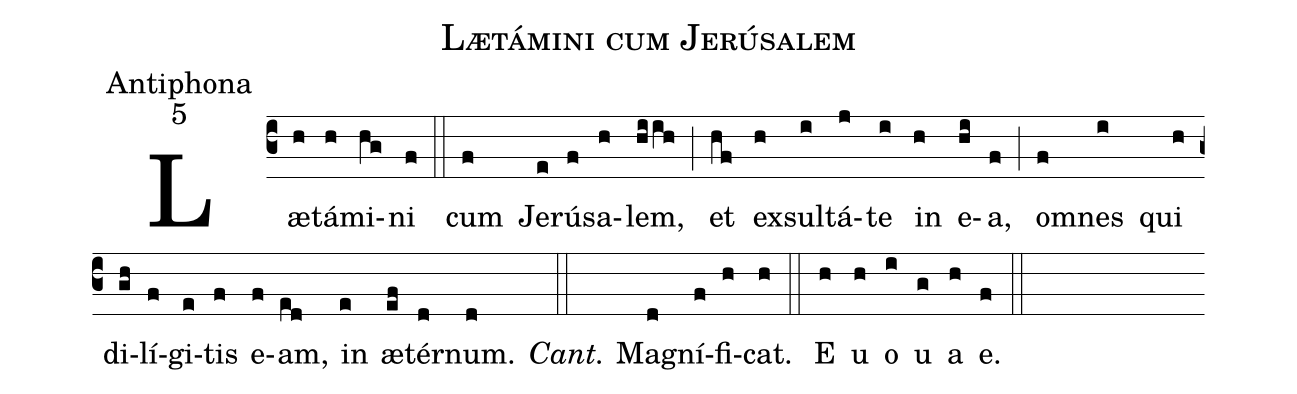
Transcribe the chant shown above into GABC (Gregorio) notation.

name:Lætámini cum Jerúsalem;
office-part:Antiphona;
mode:5;
%%
(c3) Læ(h)tá(h)mi(hg)ni(f) (::) cum(f) Je(e)rú(f)sa(h)lem,(hiih) (;) et(hf) ex(h)sul(i)tá(j)te(i) in(h) e(hi)a,(f) (;) o(f)mnes(i) qui(h) di(gh)lí(f)gi(e)tis(f) e(f)am,(ed) in(e) æ(ef)tér(d)num.(d) (::)
<i>Cant.</i> M{a}(d)gní(f)fi(h)cat.(h) (::)
<eu> E(h) u(h) o(i) u(g) a(h) e.(f) </eu>(::)
